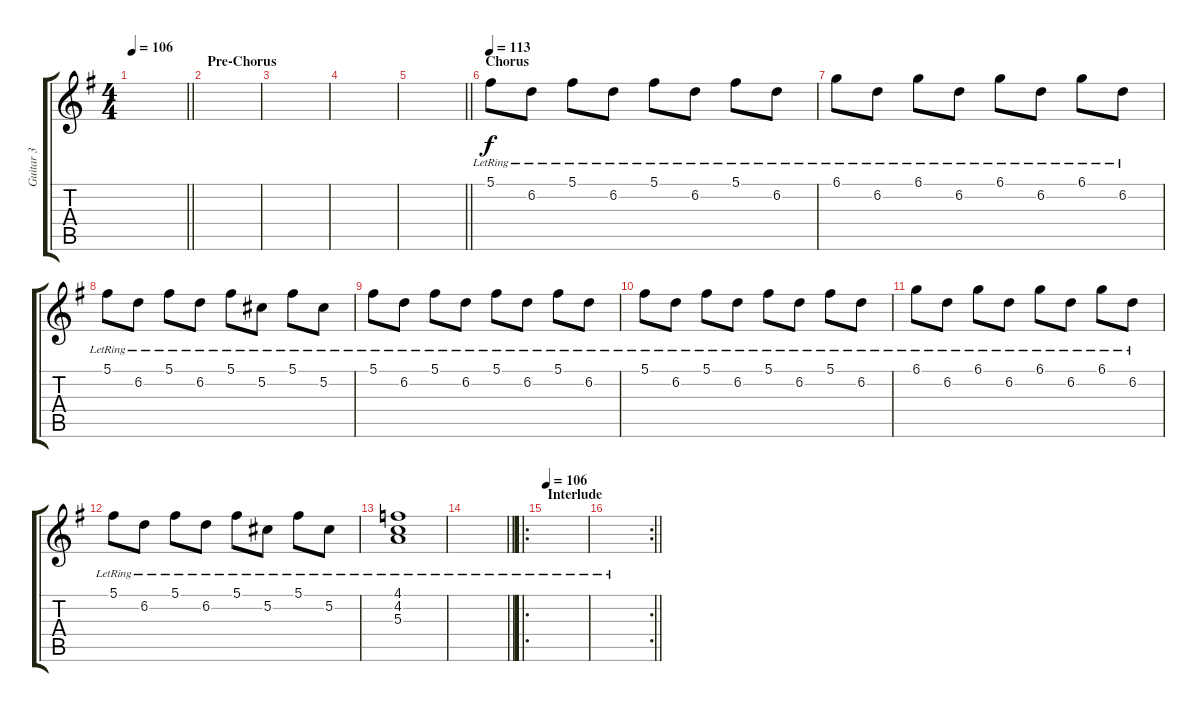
\track ("Guitar 3" "Guitar 3") {instrument acousticguitarsteel}
\staff {score tabs}
\tuning (Db4 Ab3 E3 B2 Gb2 B1) {hide}
\ts (4 4)
\tempo 106
\clef g2
\barLineRight lightlight
\ks g
|
\section ("" "Pre-Chorus")
|
|
|
\barLineRight lightlight
|
\section ("" "Chorus")
\tempo 113
5.1{lr}.8{instrument acousticguitarsteel} 6.2{lr}.8 5.1{lr}.8 6.2{lr}.8 5.1{lr}.8 6.2{lr}.8 5.1{lr}.8 6.2{lr}.8 |
6.1{lr}.8 6.2{lr}.8 6.1{lr}.8 6.2{lr}.8 6.1{lr}.8 6.2{lr}.8 6.1{lr}.8 6.2{lr}.8 |
5.1{lr}.8 6.2{lr}.8 5.1{lr}.8 6.2{lr}.8 5.1{lr}.8 5.2{lr}.8 5.1{lr}.8 5.2{lr}.8 |
5.1{lr}.8 6.2{lr}.8 5.1{lr}.8 6.2{lr}.8 5.1{lr}.8 6.2{lr}.8 5.1{lr}.8 6.2{lr}.8 |
5.1{lr}.8 6.2{lr}.8 5.1{lr}.8 6.2{lr}.8 5.1{lr}.8 6.2{lr}.8 5.1{lr}.8 6.2{lr}.8 |
6.1{lr}.8 6.2{lr}.8 6.1{lr}.8 6.2{lr}.8 6.1{lr}.8 6.2{lr}.8 6.1{lr}.8 6.2{lr}.8 |
5.1{lr}.8 6.2{lr}.8 5.1{lr}.8 6.2{lr}.8 5.1{lr}.8 5.2{lr}.8 5.1{lr}.8 5.2{lr}.8 |
(4.1{lr} 4.2{lr} 5.3{lr}).1 |
\barLineRight lightlight
|
\ro
\section ("" "Interlude")
\tempo 106
|
\rc 2
\barLineRight lightlight
